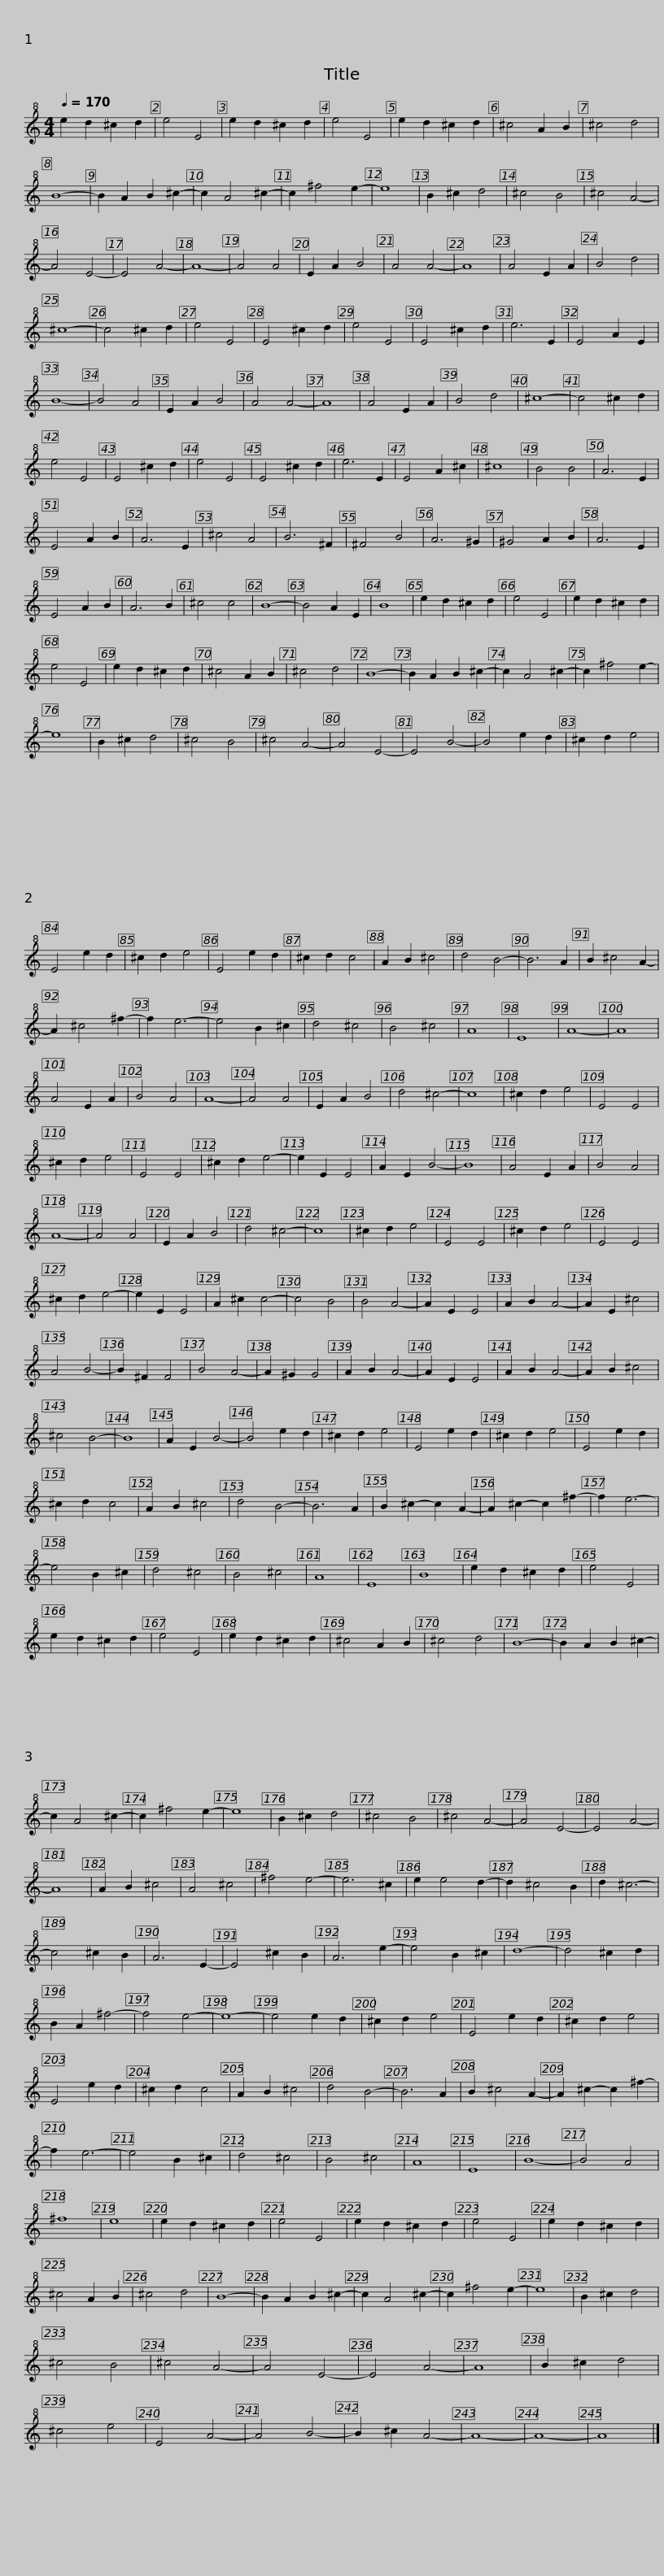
X:1
L:1/8
Q:1/4=170
M:4/4
I:linebreak $
K:C
V:1 treble+8
V:1
 e2 d2 ^c2 d2 | e4 E4 | e2 d2 ^c2 d2 | e4 E4 | e2 d2 ^c2 d2 | %5
 ^c4 A2 B2 | ^c4 d4 | B8- | B2 A2 B2 ^c2- | c2 A4 ^c2- | %10
 c2 ^f4 e2- |$ e8 | B2 ^c2 d4 | ^c4 B4 | ^c4 A4- | %15
 A4 E4- | E4 A4- | A8- | A4 A4 | E2 A2 B4 | %20
 A4 A4- | A8 | A4 E2 A2 | B4 d4 | ^c8- | %25
 c4 ^c2 d2 |$ e4 E4 | E4 ^c2 d2 | e4 E4 | E4 ^c2 d2 | %30
 e6 E2 | E4 A2 E2 | B8- | B4 A4 | E2 A2 B4 | %35
 A4 A4- | A8 | A4 E2 A2 | B4 d4 | ^c8- |$ %40
 c4 ^c2 d2 | e4 E4 | E4 ^c2 d2 | e4 E4 | E4 ^c2 d2 | %45
 e6 E2 | E4 A2 ^c2 | ^c8 | B4 B4 | A6 E2 | %50
 E4 A2 B2 | A6 E2 | ^c4 A4 |$ B6 ^F2 | ^F4 B4 | %55
 A6 ^G2 | ^G4 A2 B2 | A6 E2 | E4 A2 B2 | A6 B2 | %60
 ^c4 c4 | B8- | B4 A2 E2 | B8 | e2 d2 ^c2 d2 | %65
 e4 E4 |$ e2 d2 ^c2 d2 | e4 E4 | e2 d2 ^c2 d2 | ^c4 A2 B2 | %70
 ^c4 d4 | B8- | B2 A2 B2 ^c2- | c2 A4 ^c2- | c2 ^f4 e2- | %75
 e8 | B2 ^c2 d4 | ^c4 B4 |$ ^c4 A4- | A4 E4- | %80
 E4 B4- | B4 e2 d2 | ^c2 d2 e4 | E4 e2 d2 | ^c2 d2 e4 | %85
 E4 e2 d2 | ^c2 d2 c4 | A2 B2 ^c4 | d4 B4- | B6 A2 | %90
 B2 ^c4 A2- |$ A2 ^c4 ^f2- | f2 e6- | e4 B2 ^c2 | d4 ^c4 | %95
 B4 ^c4 | A8 | E8 | A8- | A8 | %100
 A4 E2 A2 | B4 A4 | A8- | A4 A4 | E2 A2 B4 |$ %105
 d4 ^c4- | c8 | ^c2 d2 e4 | E4 E4 | ^c2 d2 e4 | %110
 E4 E4 | ^c2 d2 e4- | e2 E2 E4 | A2 E2 B4- | B8 | %115
 A4 E2 A2 | B4 A4 | A8- | A4 A4 |$ E2 A2 B4 | %120
 d4 ^c4- | c8 | ^c2 d2 e4 | E4 E4 | ^c2 d2 e4 | %125
 E4 E4 | ^c2 d2 e4- | e2 E2 E4 | A2 ^c2 c4- | c4 B4 | %130
 B4 A4- | A2 E2 E4 |$ A2 B2 A4- | A2 E2 ^c4 | A4 B4- | %135
 B2 ^F2 F4 | B4 A4- | A2 ^G2 G4 | A2 B2 A4- | A2 E2 E4 | %140
 A2 B2 A4- | A2 B2 ^c4 | ^c4 B4- | B8 |$ A2 E2 B4- | %145
 B4 e2 d2 | ^c2 d2 e4 | E4 e2 d2 | ^c2 d2 e4 | E4 e2 d2 | %150
 ^c2 d2 c4 | A2 B2 ^c4 | d4 B4- | B6 A2 | B2 ^c2- c2 A2- |$ %155
 A2 ^c2- c2 ^f2- | f2 e6- | e4 B2 ^c2 | d4 ^c4 | B4 ^c4 | %160
 A8 | E8 | B8 | e2 d2 ^c2 d2 | e4 E4 | %165
 e2 d2 ^c2 d2 | e4 E4 |$ e2 d2 ^c2 d2 | ^c4 A2 B2 | ^c4 d4 | %170
 B8- | B2 A2 B2 ^c2- | c2 A4 ^c2- | c2 ^f4 e2- | e8 | %175
 B2 ^c2 d4 | ^c4 B4 | ^c4 A4- | A4 E4- |$ E4 A4- | %180
 A8 | A2 B2 ^c4 | A4 ^c4 | ^f4 e4- | e6 ^c2 | %185
 e2 e4 d2- | d2 ^c4 B2 | d2 ^c6- | c4 ^c2 B2 | A6 E2- | %190
 E4 ^c2 B2 |$ A6 e2- | e4 B2 ^c2 | d8- | d4 ^c2 d2 | %195
 B2 A2 ^f4- | f4 e4- | e8- | e4 e2 d2 | ^c2 d2 e4 | %200
 E4 e2 d2 | ^c2 d2 e4 | E4 e2 d2 | ^c2 d2 c4 |$ A2 B2 ^c4 | %205
 d4 B4- | B6 A2 | B2 ^c4 A2- | A2 ^c2- c2 ^f2- | f2 e6- | %210
 e4 B2 ^c2 | d4 ^c4 | B4 ^c4 | A8 | E8 | %215
 B8- | B4 A4 |$ ^f8 | e8 | e2 d2 ^c2 d2 | %220
 e4 E4 | e2 d2 ^c2 d2 | e4 E4 | e2 d2 ^c2 d2 | ^c4 A2 B2 | %225
 ^c4 d4 | B8- | B2 A2 B2 ^c2- | c2 A4 ^c2- |$ c2 ^f4 e2- | %230
 e8 | B2 ^c2 d4 | ^c4 B4 | ^c4 A4- | A4 E4- | %235
 E4 A4- | A8 | B2 ^c2 d4 | ^c4 e4 | E4 A4- | %240
 A4 B4- | B2 ^c2 A4- | A8- |$ A8- | A8 |] %245
